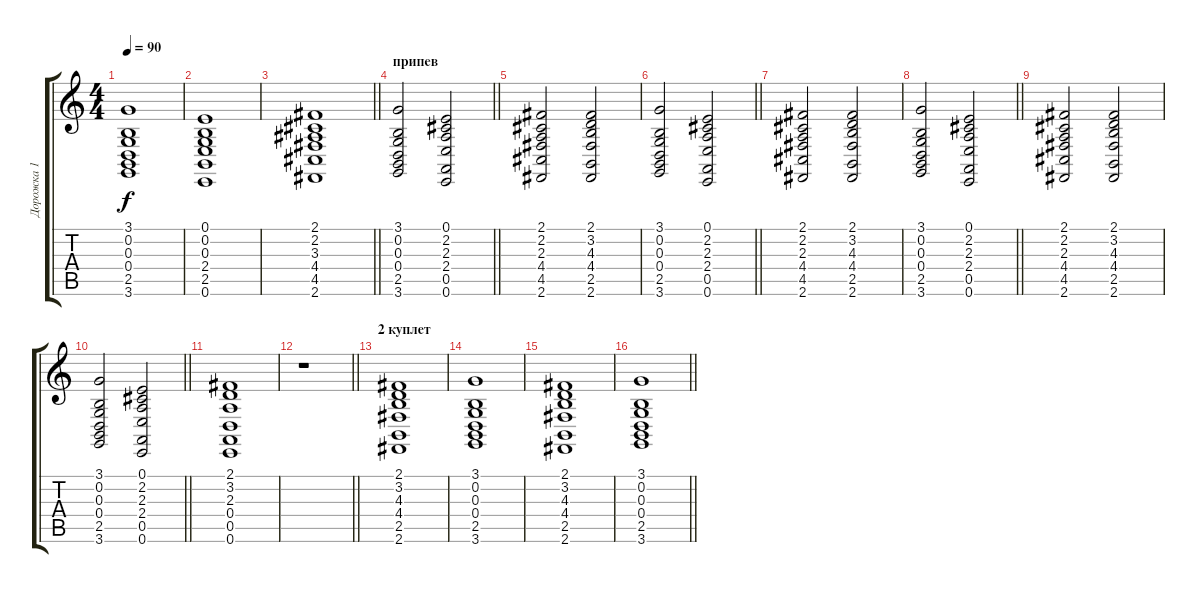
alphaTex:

\track ("Дорожка 1" "Дорожка 1") {instrument stringensemble2}
\staff {score tabs}
\tuning (E4 B3 G3 D3 A2 E2) {hide}
\ts (4 4)
\tempo 90
\clef g2
\ks c
(3.1 0.2 0.3 0.4 2.5 3.6).1{dy f} |
(0.1 0.2 0.3 2.4 2.5 0.6).1 |
\barLineRight lightlight
(2.1 2.2 3.3 4.4 4.5 2.6).1 |
\section ("" "припев")
\barLineRight lightlight
(3.1 0.2 0.3 0.4 2.5 3.6).2 (0.1 2.2 2.3 2.4 0.5 0.6).2 |
(2.1 2.2 2.3 4.4 4.5 2.6).2 (2.1 3.2 4.3 4.4 2.5 2.6).2 |
\barLineRight lightlight
(3.1 0.2 0.3 0.4 2.5 3.6).2 (0.1 2.2 2.3 2.4 0.5 0.6).2 |
(2.1 2.2 2.3 4.4 4.5 2.6).2 (2.1 3.2 4.3 4.4 2.5 2.6).2 |
\barLineRight lightlight
(3.1 0.2 0.3 0.4 2.5 3.6).2 (0.1 2.2 2.3 2.4 0.5 0.6).2 |
(2.1 2.2 2.3 4.4 4.5 2.6).2 (2.1 3.2 4.3 4.4 2.5 2.6).2 |
\barLineRight lightlight
(3.1 0.2 0.3 0.4 2.5 3.6).2 (0.1 2.2 2.3 2.4 0.5 0.6).2 |
(2.1 3.2 2.3 0.4 0.5 0.6).1 |
\barLineRight lightlight
r.1 |
\section ("" "2 куплет")
(2.1 3.2 4.3 4.4 2.5 2.6).1 |
(3.1 0.2 0.3 0.4 2.5 3.6).1 |
(2.1 3.2 4.3 4.4 2.5 2.6).1 |
\barLineRight lightlight
(3.1 0.2 0.3 0.4 2.5 3.6).1
